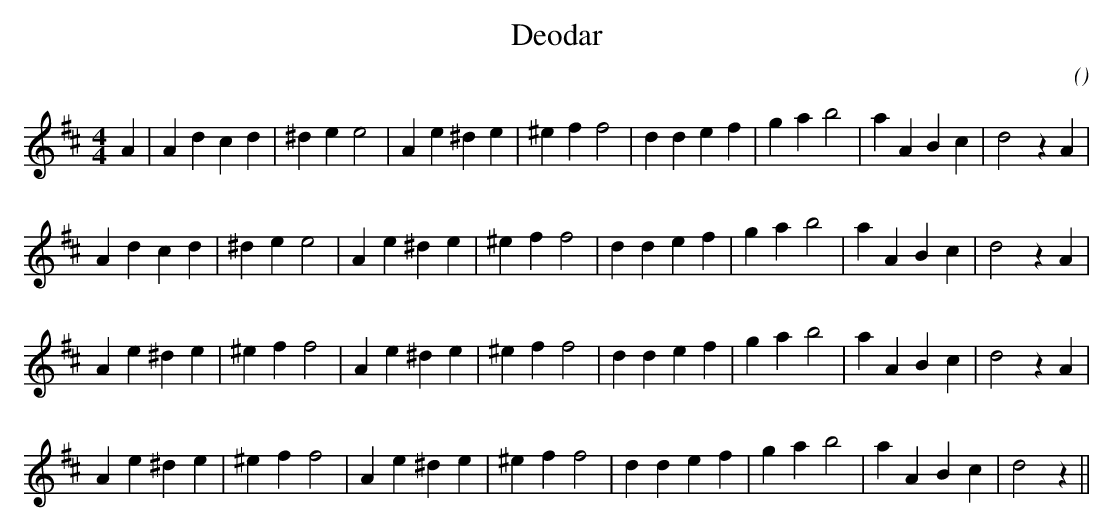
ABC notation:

X:1
T: Deodar
C:
O:
M:4/4
K:D
K:D
M:4/4
L:1/16
A4 |A4 d4 c4 d4 |^d4 e4 e8 |A4 e4 ^d4 e4 |^e4 f4 f8 |d4 d4 e4 f4 |g4 a4 b8 |a4 A4 B4 c4 |d8 z4 A4 |
A4 d4 c4 d4 |^d4 e4 e8 |A4 e4 ^d4 e4 |^e4 f4 f8 |d4 d4 e4 f4 |g4 a4 b8 |a4 A4 B4 c4 |d8 z4 A4 |
A4 e4 ^d4 e4 |^e4 f4 f8 |A4 e4 ^d4 e4 |^e4 f4 f8 |d4 d4 e4 f4 |g4 a4 b8 |a4 A4 B4 c4 |d8 z4 A4 |
A4 e4 ^d4 e4 |^e4 f4 f8 |A4 e4 ^d4 e4 |^e4 f4 f8 |d4 d4 e4 f4 |g4 a4 b8 |a4 A4 B4 c4 |d8 z4 ||
